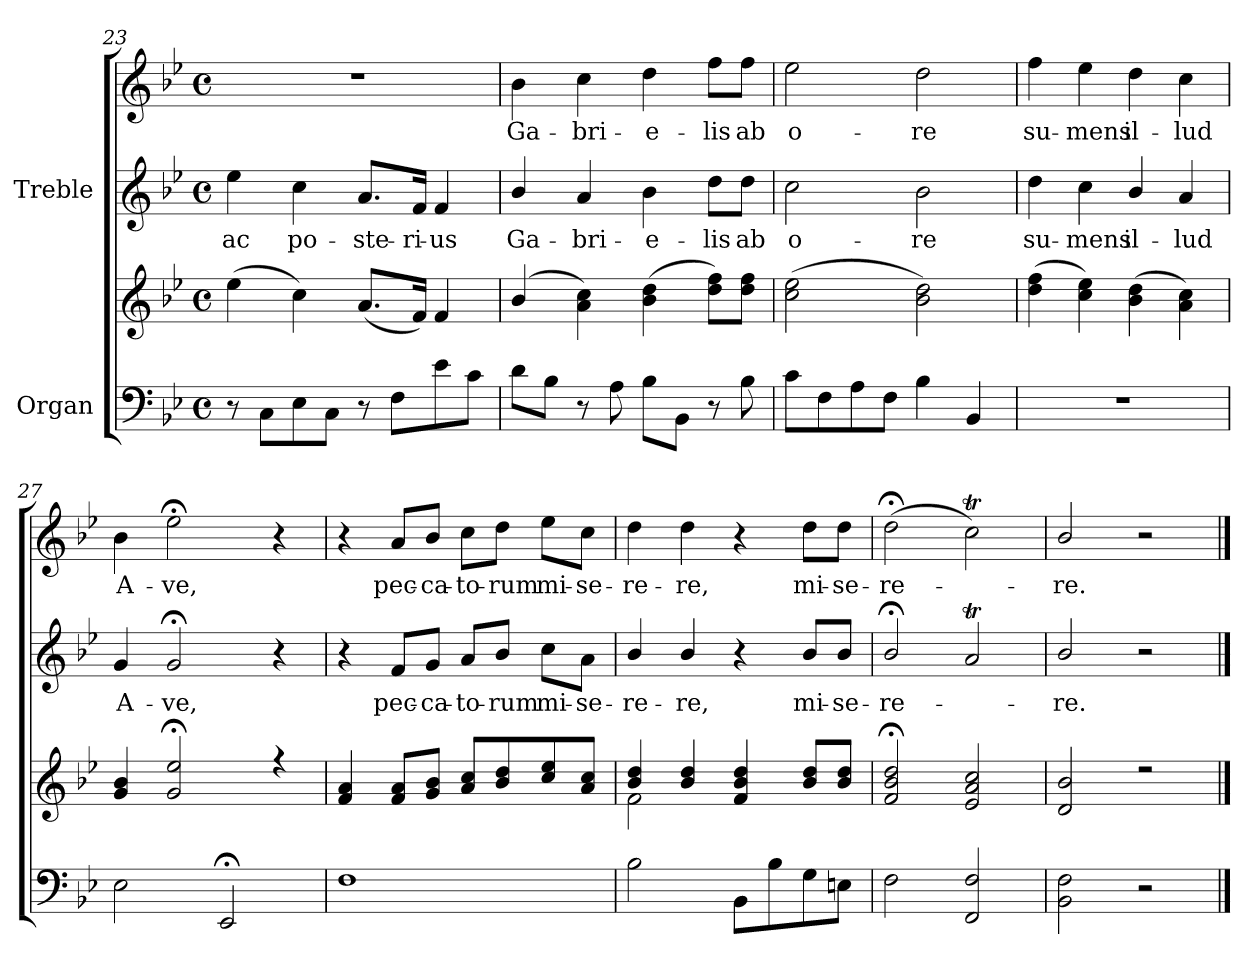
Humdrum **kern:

**kern	**kern	**kern	**text	**kern	**text
*part2	*part2	*part1	*part1	*part1	*part1
*staff4	*staff3	*staff2	*staff2	*staff1	*staff1
*I"Organ	*	*I"Treble	*	*	*
*clefF4	*clefG2	*clefG2	*	*clefG2	*
*k[b-e-]	*k[b-e-]	*k[b-e-]	*	*k[b-e-]	*
*B-:	*B-:	*B-:	*	*B-:	*
*M4/4	*M4/4	*M4/4	*	*M4/4	*
*met(c)	*met(c)	*met(c)	*	*met(c)	*
=23	=23	=23	=23	=23	=23
!	!	!	!LO:LY:b	!	!
8r	(>4ee-	4ee-	ac	1r	.
8CL	.	.	.	.	.
!	!	!	!LO:LY:b	!	!
8E-	4cc)	4cc	po-	.	.
8CJ	.	.	.	.	.
!	!	!	!LO:LY:b	!	!
8r	(<8.aL	8.a/L	-ste-	.	.
8FL	.	.	.	.	.
!	!	!	!LO:LY:b	!	!
.	16fJ)	16f/Jk	-ri-	.	.
!	!	!	!LO:LY:b	!	!
8e-	4f	4f	-us	.	.
8cJ	.	.	.	.	.
=24	=24	=24	=24	=24	=24
!	!	!	!LO:LY:b	!	!LO:LY:b
8dL	(>4b-/	4b-/	Ga-	4b-	Ga-
8B-J	.	.	.	.	.
!	!	!	!LO:LY:b	!	!LO:LY:b
8r	4a 4cc)	4a	-bri-	4cc	-bri-
8A	.	.	.	.	.
!	!	!	!LO:LY:b	!	!LO:LY:b
8B-L	(>4b- 4dd	4b-	-e-	4dd	-e-
8BB-J	.	.	.	.	.
!	!	!	!LO:LY:b	!	!LO:LY:b
8r	8dd 8ffL)	8dd\L	-lis	8ff\L	-lis
!	!	!	!LO:LY:b	!	!LO:LY:b
8B-	8dd 8ffJ	8dd\J	ab	8ff\J	ab
=25	=25	=25	=25	=25	=25
!	!	!	!LO:LY:b	!	!LO:LY:b
8cL	(>2cc 2ee-	2cc	o-	2ee-	o-
8F	.	.	.	.	.
8A	.	.	.	.	.
8FJ	.	.	.	.	.
!	!	!	!LO:LY:b	!	!LO:LY:b
4B-	2b- 2dd)	2b-	-re	2dd	-re
4BB-	.	.	.	.	.
=26	=26	=26	=26	=26	=26
!	!	!	!LO:LY:b	!	!LO:LY:b
1r	(>4dd 4ff	4dd	su-	4ff	su-
!	!	!	!LO:LY:b	!	!LO:LY:b
.	4cc 4ee-)	4cc	-mens	4ee-	-mens
!	!	!	!LO:LY:b	!	!LO:LY:b
.	(>4b-\ 4dd\	4b-/	il-	4dd	il-
!	!	!	!LO:LY:b	!	!LO:LY:b
.	4a 4cc)	4a	-lud	4cc	-lud
!!LO:LB:g=z
=27	=27	=27	=27	=27	=27
*	*^	*	*	*	*
!	!	!	!	!LO:LY:b	!	!LO:LY:b
2E-	4g 4b-	1ryy	4g	A-	4b-	A-
!	!	!	!	!LO:LY:b	!	!LO:LY:b
.	2g;< 2ee-;<	.	2g;<	-ve,	2ee-;<	-ve,
2EE-;	.	.	.	.	.	.
.	4r	.	4r	.	4r	.
=28	=28	=28	=28	=28	=28	=28
1F	4f 4a	1ryy	4r	.	4r	.
!	!	!	!	!LO:LY:b	!	!LO:LY:b
.	8f 8aL	.	8f/L	-pec-	8a/L	pec-
!	!	!	!	!LO:LY:b	!	!LO:LY:b
.	8g 8b-J	.	8g/J	-ca-	8b-/J	-ca-
!	!	!	!	!LO:LY:b	!	!LO:LY:b
.	8a 8ccL	.	8a/L	-to-	8cc\L	-to-
!	!	!	!	!LO:LY:b	!	!LO:LY:b
.	8b- 8dd	.	8b-/J	-rum	8dd\J	-rum
!	!	!	!	!LO:LY:b	!	!LO:LY:b
.	8cc 8ee-	.	8cc\L	mi-	8ee-\L	mi-
!	!	!	!	!LO:LY:b	!	!LO:LY:b
.	8a 8ccJ	.	8a\J	-se-	8cc\J	-se-
=29	=29	=29	=29	=29	=29	=29
!	!	!	!	!LO:LY:b	!	!LO:LY:b
2B-	4b-/ 4dd/	2f\	4b-/	-re-	4dd	-re-
!	!	!	!	!LO:LY:b	!	!LO:LY:b
.	4b-/ 4dd/	.	4b-/	-re,	4dd	-re,
8BB-L	4f 4b- 4dd	2ryy	4r	.	4r	.
8B-	.	.	.	.	.	.
!	!	!	!	!LO:LY:b	!	!LO:LY:b
8G	8b-\ 8dd\L	.	8b-/L	mi-	8dd\L	mi-
!	!	!	!	!LO:LY:b	!	!LO:LY:b
8EnJ	8b-/ 8dd/J	.	8b-/J	-se-	8dd\J	-se-
=30	=30	=30	=30	=30	=30	=30
!	!	!	!	!LO:LY:b	!	!LO:LY:b
2F	2f/;< 2b-/;< 2dd/;<	1ryy	2b-;</	re-	(>2dd;<	-re-
2FF 2F	2e- 2a 2cc	.	2at	.	2ccT)	.
=31	=31	=31	=31	=31	=31	=31
!	!	!	!	!LO:LY:b	!	!LO:LY:b
2BB- 2F	2d/ 2b-/	1ryy	2b-/	re.	2b-/	re.
2r	2r	.	2r	.	2r	.
*	*v	*v	*	*	*	*
==	==	==	==	==	==
*-	*-	*-	*-	*-	*-
